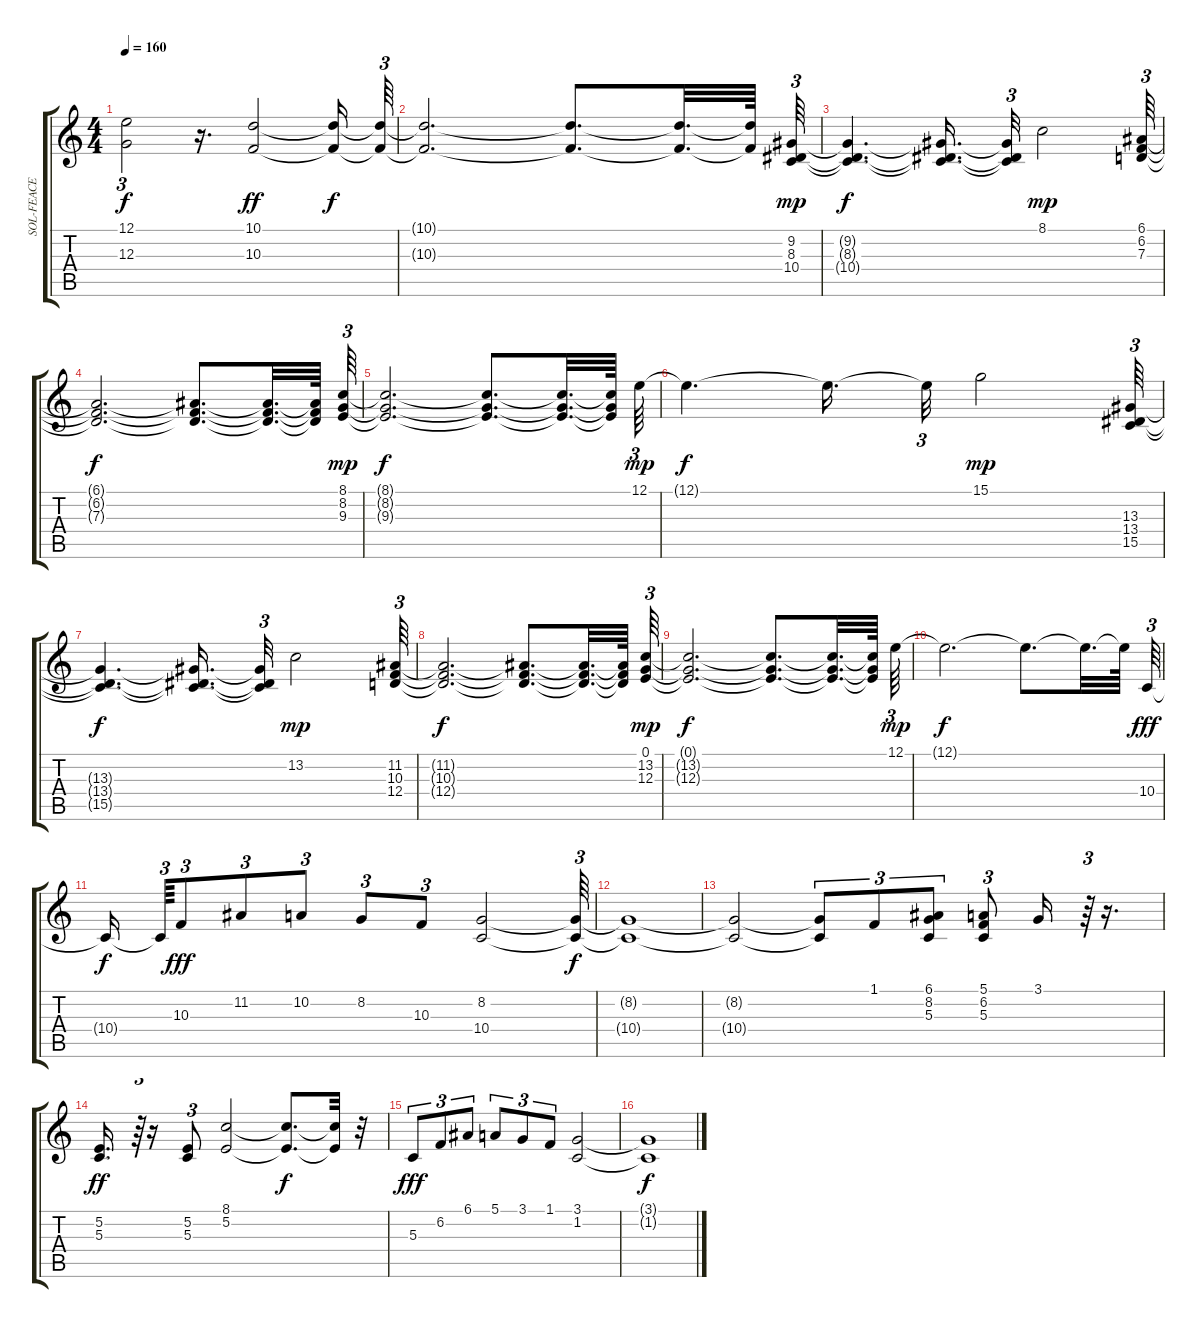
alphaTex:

\track ("SOL-FEACE [Cosmic Illusion] for SC-88Pro" "SOL-FEACE ") {instrument synthbrass1}
\staff {score tabs}
\tuning (E4 B3 G3 D3 A2 E2) {hide}
\ts (4 4)
\tempo 160
\clef g2
\ks c
(12.1{t} 12.3{t}).2{tu (3 2) dy f} r.16{d} (10.1 10.3).2{dy ff} (10.1{t} 10.3{t}).16{dy f} (10.1{t} 10.3{t}).64{tu (3 2)} |
(10.1{t} 10.3{t}).2{d} (10.1{t} 10.3{t}).8{d} (10.1{t} 10.3{t}).32{d} (10.1{t} 10.3{t}).64 (9.2 8.3 10.4).64{tu (3 2) dy mp} |
(9.2{t} 8.3{t} 10.4{t}).4{d dy f} (9.2{t} 8.3{t} 10.4{t}).16{d} (9.2{t} 8.3{t} 10.4{t}).32{tu (3 2)} 8.1.2{dy mp} (6.1 6.2 7.3).64{tu (3 2)} |
(6.1{t} 6.2{t} 7.3{t}).2{d dy f} (6.1{t} 6.2{t} 7.3{t}).8{d} (6.1{t} 6.2{t} 7.3{t}).32{d} (6.1{t} 6.2{t} 7.3{t}).64 (8.1 8.2 9.3).64{tu (3 2) dy mp} |
(8.1{t} 8.2{t} 9.3{t}).2{d dy f} (8.1{t} 8.2{t} 9.3{t}).8{d} (8.1{t} 8.2{t} 9.3{t}).32{d} (8.1{t} 8.2{t} 9.3{t}).64 12.1.64{tu (3 2) dy mp} |
12.1{t}.4{d dy f} 12.1{t}.16{d} 12.1{t}.32{tu (3 2)} 15.1.2{dy mp} (13.3 13.4 15.5).64{tu (3 2)} |
(13.3{t} 13.4{t} 15.5{t}).4{d dy f} (13.3{t} 13.4{t} 15.5{t}).16{d} (13.3{t} 13.4{t} 15.5{t}).32{tu (3 2)} 13.2.2{dy mp} (11.2 10.3 12.4).64{tu (3 2)} |
(11.2{t} 10.3{t} 12.4{t}).2{d dy f} (11.2{t} 10.3{t} 12.4{t}).8{d} (11.2{t} 10.3{t} 12.4{t}).32{d} (11.2{t} 10.3{t} 12.4{t}).64 (0.1 13.2 12.3).64{tu (3 2) dy mp} |
(0.1{t} 13.2{t} 12.3{t}).2{d dy f} (0.1{t} 13.2{t} 12.3{t}).8{d} (0.1{t} 13.2{t} 12.3{t}).32{d} (0.1{t} 13.2{t} 12.3{t}).64 12.1.64{tu (3 2) dy mp} |
12.1{t}.2{d dy f} 12.1{t}.8{d} 12.1{t}.32{d} 12.1{t}.64 10.4.64{tu (3 2) dy fff} |
10.4{t}.16{dy f beam splitsecondary} 10.4{t}.64{tu (3 2)} 10.3.8{tu (3 2) dy fff} 11.2.8{tu (3 2)} 10.2.8{tu (3 2)} 8.2.8{tu (3 2)} 10.3.8{tu (3 2)} (8.2 10.4).2 (8.2{t} 10.4{t}).64{tu (3 2) dy f} |
(8.2{t} 10.4{t}).1 |
(8.2{t} 10.4{t}).2 (8.2{t} 10.4{t}).8{tu (3 2)} 1.1.8{tu (3 2)} (6.1 8.2 5.3).8{tu (3 2)} (5.1 6.2 5.3).8{tu (3 2)} 3.1.16 r.64{tu (3 2)} r.16{d} |
(5.2 5.3).16{d dy ff} r.64{tu (3 2)} r.16 (5.2 5.3).8{tu (3 2)} (8.1 5.2).2 (8.1{t} 5.2{t}).8{d dy f} (8.1{t} 5.2{t}).32 r.32 |
5.3.8{tu (3 2) dy fff} 6.2.8{tu (3 2)} 6.1.8{tu (3 2)} 5.1.8{tu (3 2)} 3.1.8{tu (3 2)} 1.1.8{tu (3 2)} (3.1 1.2).2 |
(3.1{t} 1.2{t}).1{dy f}
